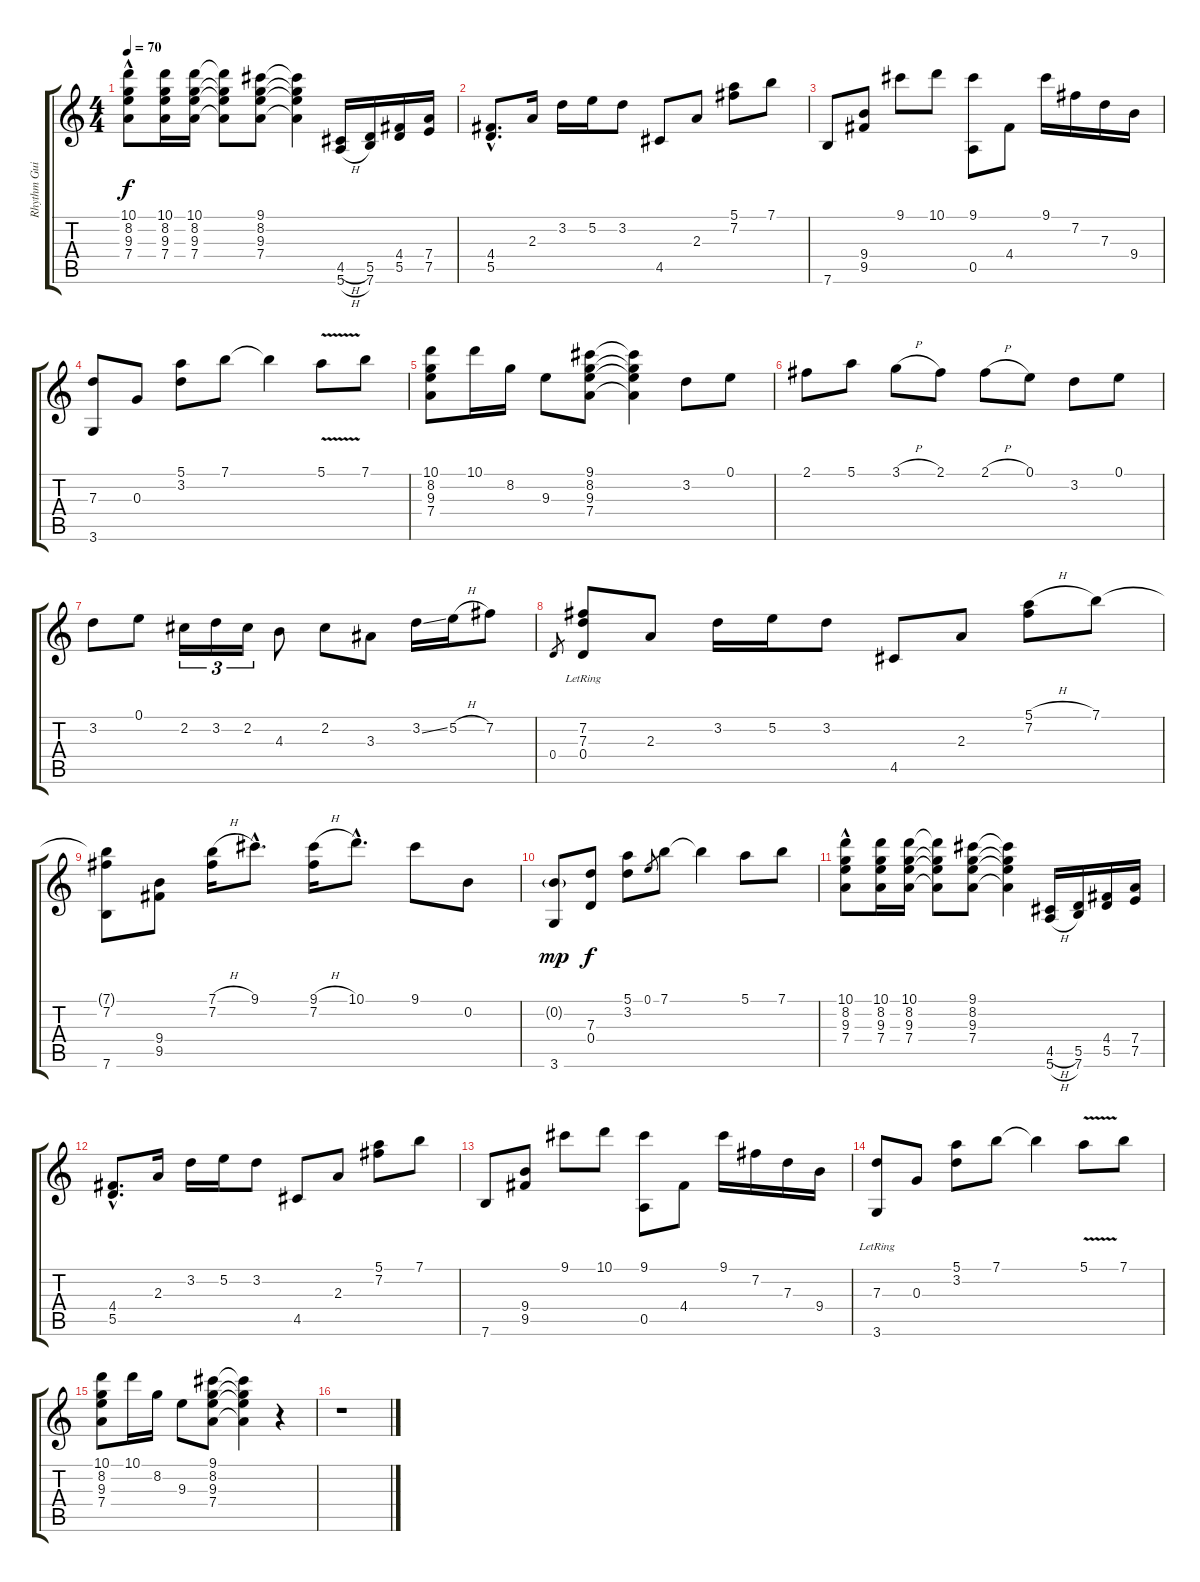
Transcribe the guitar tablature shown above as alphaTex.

\track ("Rhythm Guitar1" "Rhythm Gui") {instrument acousticguitarnylon}
\staff {score tabs}
\tuning (E4 B3 G3 D3 A2 E2) {hide}
\ts (4 4)
\tempo 70
\clef g2
\ks c
(10.1{hac} 8.2 9.3 7.4).8{dy f} (10.1 8.2 9.3 7.4).16 (10.1 8.2 9.3 7.4).16 (10.1{t} 8.2{t} 9.3{t} 7.4{t}).8 (9.1 8.2 9.3 7.4).8 (9.1{t} 8.2{t} 9.3{t} 7.4{t}).4 (4.5{h} 5.6{h}).16 (5.5 7.6).16 (4.4 5.5).16 (7.4 7.5).16 |
(4.4{hac} 5.5{hac}).8{d} 2.3.16 3.2.16 5.2.16 3.2.8 4.5.8 2.3.8 (5.1 7.2).8 7.1.8 |
7.6.8 (9.4 9.5).8 9.1.8 10.1.8 (9.1 0.5).8 4.4.8 9.1.16 7.2.16 7.3.16 9.4.16 |
(7.3 3.6).8 0.3.8 (5.1 3.2).8 7.1.8 7.1{t}.4 5.1{v}.8 7.1.8 |
(10.1 8.2 9.3 7.4).8 10.1.16 8.2.16 9.3.8 (9.1 8.2 9.3 7.4).8 (9.1{t} 8.2{t} 9.3{t} 7.4{t}).4 3.2.8 0.1.8 |
2.1.8 5.1.8 3.1{h}.8 2.1.8 2.1{h}.8 0.1.8 3.2.8 0.1.8 |
3.2.8 0.1.8 2.2.16{tu (3 2)} 3.2.16{tu (3 2)} 2.2.16{tu (3 2)} 4.3.8 2.2.8 3.3.8 3.2{ss}.16 5.2{h}.16 7.2.8 |
0.4.8{gr} (7.2{lr} 7.3{lr} 0.4{lr}).8 2.3.8 3.2.16 5.2.16 3.2.8 4.5.8 2.3.8 (5.1{h} 7.2).8 7.1.8 |
(7.1{t} 7.2 7.6).8 (9.4 9.5).8 (7.1{h} 7.2).16 9.1{hac}.8{d} (9.1{h} 7.2).16 10.1{hac}.8{d} 9.1.8 0.2.8 |
(0.2{g} 3.6).8{dy mp} (7.3 0.4).8{dy f} (5.1 3.2).8 0.1.8{gr} 7.1.8 7.1{t}.4 5.1.8 7.1.8 |
(10.1{hac} 8.2 9.3 7.4).8 (10.1 8.2 9.3 7.4).16 (10.1 8.2 9.3 7.4).16 (10.1{t} 8.2{t} 9.3{t} 7.4{t}).8 (9.1 8.2 9.3 7.4).8 (9.1{t} 8.2{t} 9.3{t} 7.4{t}).4 (4.5{h} 5.6{h}).16 (5.5 7.6).16 (4.4 5.5).16 (7.4 7.5).16 |
(4.4{hac} 5.5{hac}).8{d} 2.3.16 3.2.16 5.2.16 3.2.8 4.5.8 2.3.8 (5.1 7.2).8 7.1.8 |
7.6.8 (9.4 9.5).8 9.1.8 10.1.8 (9.1 0.5).8 4.4.8 9.1.16 7.2.16 7.3.16 9.4.16 |
(7.3{lr} 3.6).8 0.3.8 (5.1 3.2).8 7.1.8 7.1{t}.4 5.1{v}.8 7.1.8 |
(10.1 8.2 9.3 7.4).8 10.1.16 8.2.16 9.3.8 (9.1 8.2 9.3 7.4).8 (9.1{t} 8.2{t} 9.3{t} 7.4{t}).4 r.4 |
r.1
